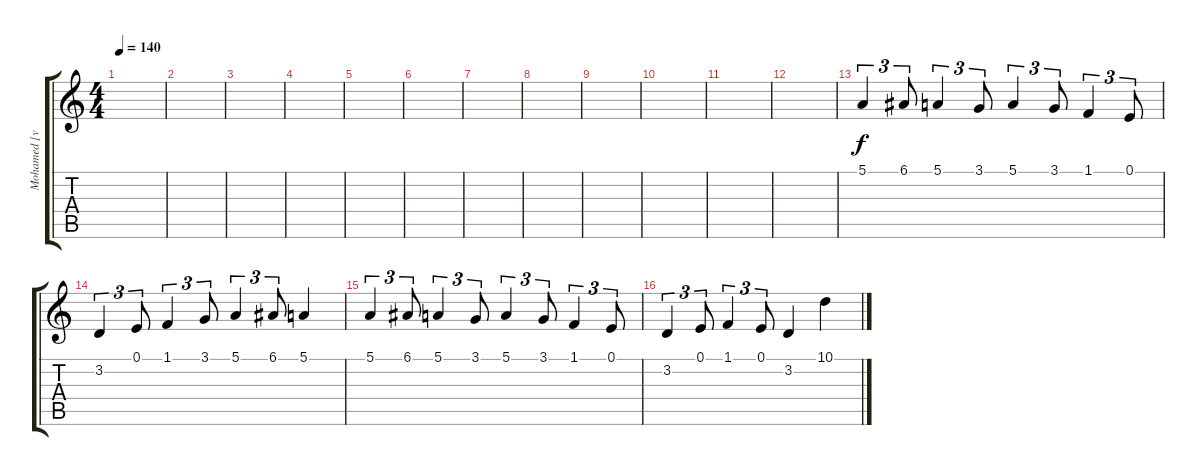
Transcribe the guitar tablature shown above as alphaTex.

\track ("Mohamed [vioin]" "Mohamed [v") {instrument violin}
\staff {score tabs}
\tuning (E4 B3 G3 D3 A2 E2) {hide}
\ts (4 4)
\tempo 140
\clef g2
\ks c
|
|
|
|
|
|
|
|
|
|
|
|
5.1.4{tu (3 2)} 6.1.8{tu (3 2)} 5.1.4{tu (3 2)} 3.1.8{tu (3 2)} 5.1.4{tu (3 2)} 3.1.8{tu (3 2)} 1.1.4{tu (3 2)} 0.1.8{tu (3 2)} |
3.2.4{tu (3 2)} 0.1.8{tu (3 2)} 1.1.4{tu (3 2)} 3.1.8{tu (3 2)} 5.1.4{tu (3 2)} 6.1.8{tu (3 2)} 5.1.4 |
5.1.4{tu (3 2)} 6.1.8{tu (3 2)} 5.1.4{tu (3 2)} 3.1.8{tu (3 2)} 5.1.4{tu (3 2)} 3.1.8{tu (3 2)} 1.1.4{tu (3 2)} 0.1.8{tu (3 2)} |
3.2.4{tu (3 2)} 0.1.8{tu (3 2)} 1.1.4{tu (3 2)} 0.1.8{tu (3 2)} 3.2.4 10.1.4
